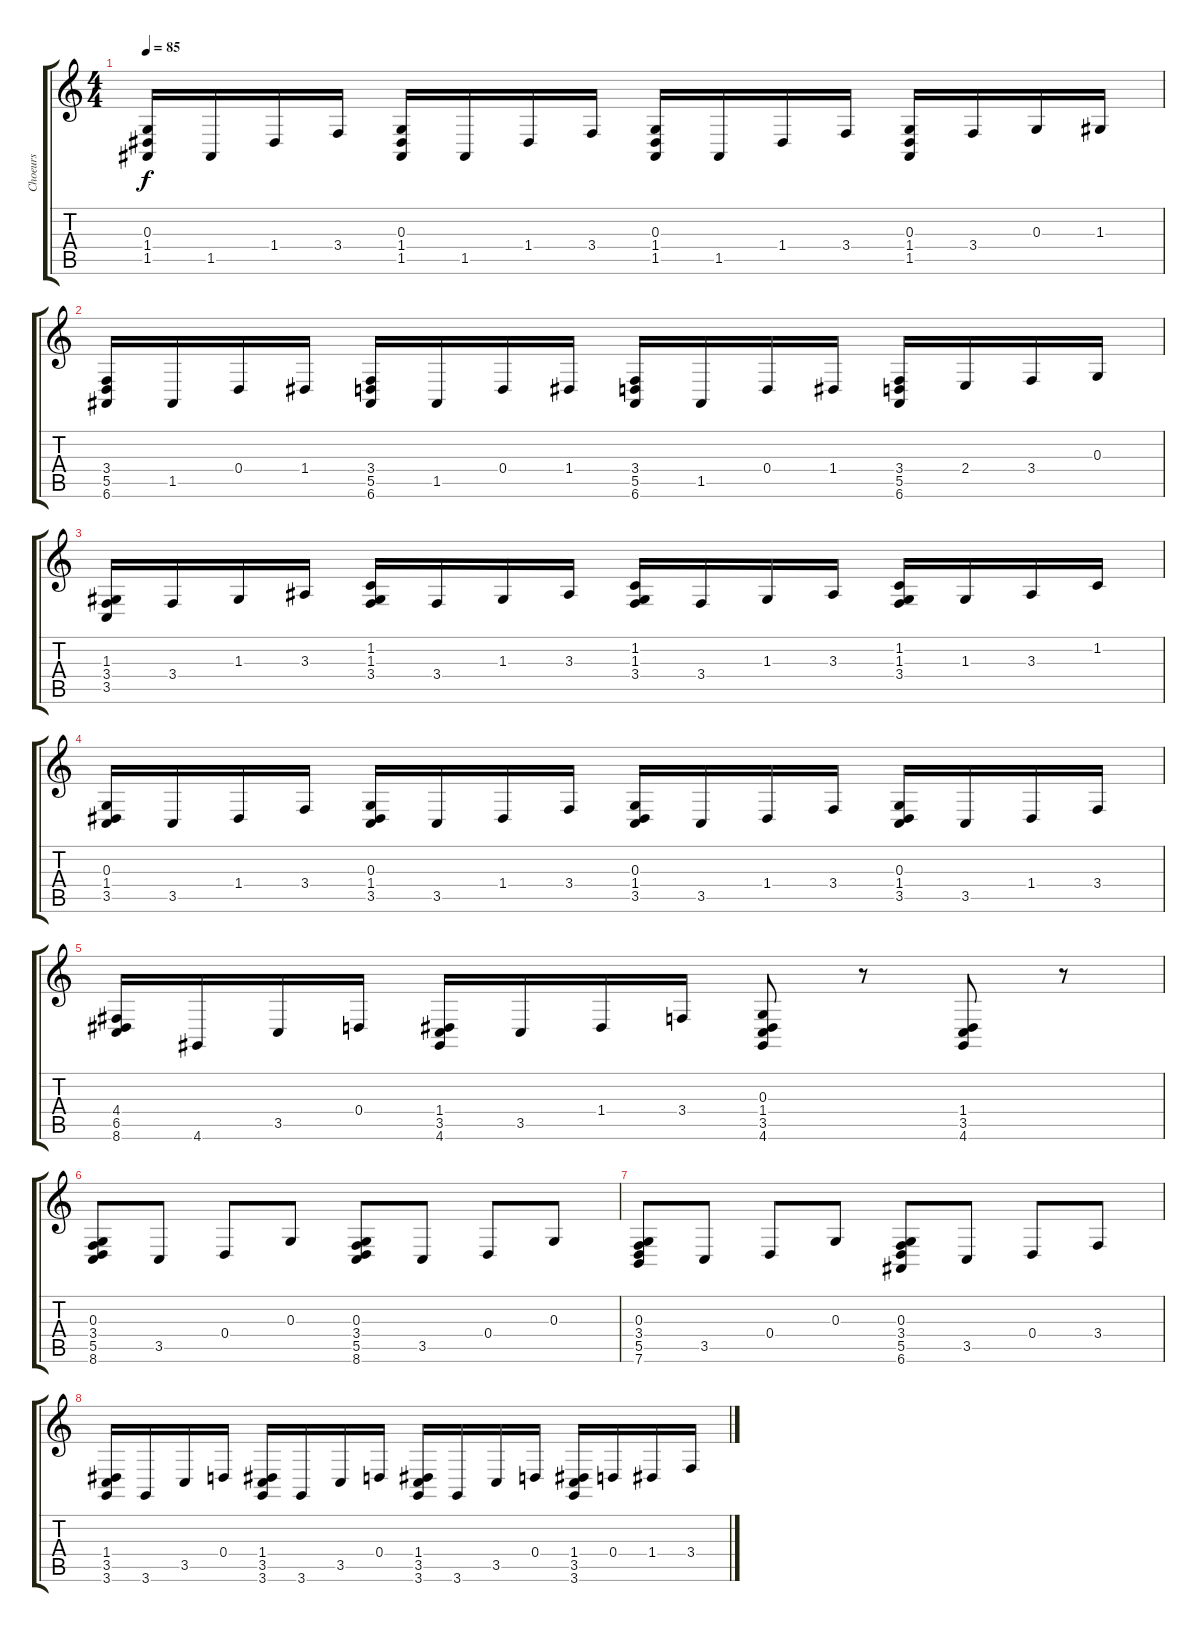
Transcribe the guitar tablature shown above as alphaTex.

\track ("Choeurs" "Choeurs") {instrument choiraahs}
\staff {score tabs}
\tuning (E4 B3 G3 D3 A2 E2) {hide}
\ts (4 4)
\tempo 85
\clef g2
\ks c
(0.3 1.4 1.5).16{dy f} 1.5.16 1.4.16 3.4.16 (0.3 1.4 1.5).16 1.5.16 1.4.16 3.4.16 (0.3 1.4 1.5).16 1.5.16 1.4.16 3.4.16 (0.3 1.4 1.5).16 3.4.16 0.3.16 1.3.16 |
(3.4 5.5 6.6).16 1.5.16 0.4.16 1.4.16 (3.4 5.5 6.6).16 1.5.16 0.4.16 1.4.16 (3.4 5.5 6.6).16 1.5.16 0.4.16 1.4.16 (3.4 5.5 6.6).16 2.4.16 3.4.16 0.3.16 |
(1.3 3.4 3.5).16 3.4.16 1.3.16 3.3.16 (1.2 1.3 3.4).16 3.4.16 1.3.16 3.3.16 (1.2 1.3 3.4).16 3.4.16 1.3.16 3.3.16 (1.2 1.3 3.4).16 1.3.16 3.3.16 1.2.16 |
(0.3 1.4 3.5).16 3.5.16 1.4.16 3.4.16 (0.3 1.4 3.5).16 3.5.16 1.4.16 3.4.16 (0.3 1.4 3.5).16 3.5.16 1.4.16 3.4.16 (0.3 1.4 3.5).16 3.5.16 1.4.16 3.4.16 |
(4.4 6.5 8.6).16 4.6.16 3.5.16 0.4.16 (1.4 3.5 4.6).16 3.5.16 1.4.16 3.4.16 (0.3 1.4 3.5 4.6).8 r.8 (1.4 3.5 4.6).8 r.8 |
(0.3 3.4 5.5 8.6).8 3.5.8 0.4.8 0.3.8 (0.3 3.4 5.5 8.6).8 3.5.8 0.4.8 0.3.8 |
(0.3 3.4 5.5 7.6).8 3.5.8 0.4.8 0.3.8 (0.3 3.4 5.5 6.6).8 3.5.8 0.4.8 3.4.8 |
(1.4 3.5 3.6).16 3.6.16 3.5.16 0.4.16 (1.4 3.5 3.6).16 3.6.16 3.5.16 0.4.16 (1.4 3.5 3.6).16 3.6.16 3.5.16 0.4.16 (1.4 3.5 3.6).16 0.4.16 1.4.16 3.4.16
